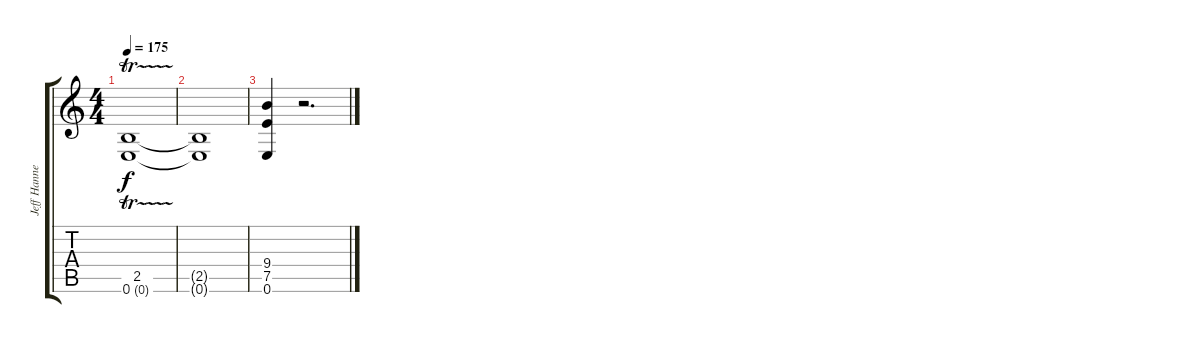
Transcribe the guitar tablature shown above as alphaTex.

\track ("Jeff Hanneman" "Jeff Hanne") {instrument distortionguitar}
\staff {score tabs}
\tuning (E4 B3 G3 D3 A2 E2) {hide}
\ts (4 4)
\tempo 175
\clef g2
\ks c
(2.5 0.6{tr (0 16)}).1{dy f} |
(2.5{t} 0.6{t}).1 |
(9.4 7.5 0.6).4 r.2{d}
